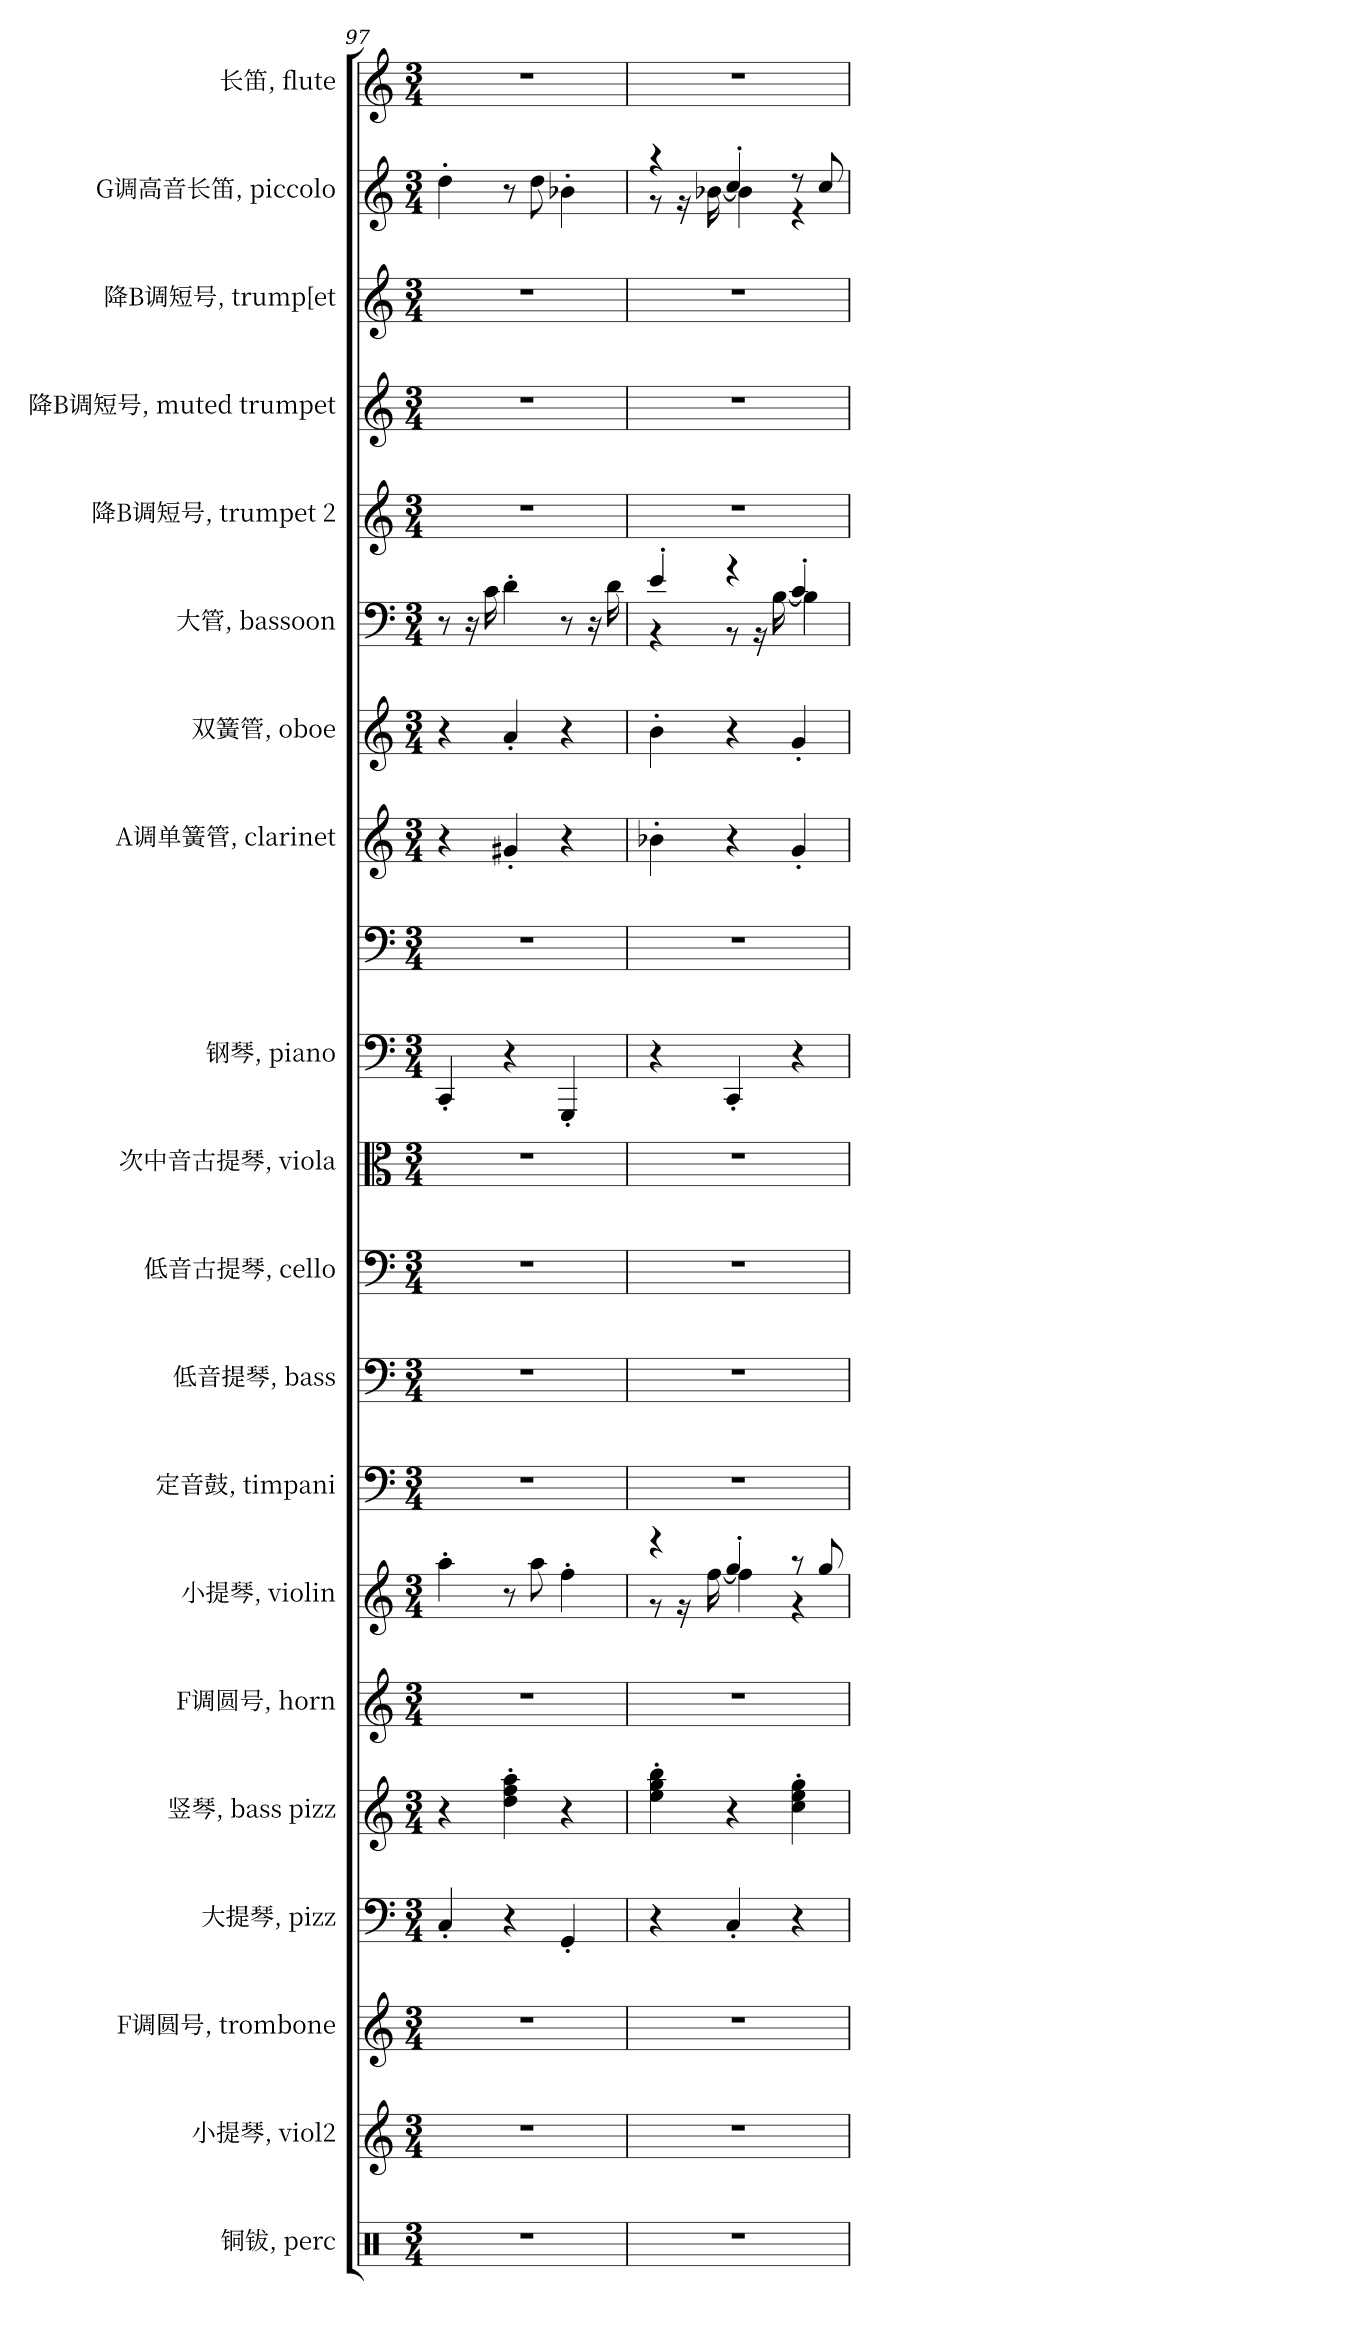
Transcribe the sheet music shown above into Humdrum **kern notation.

**kern	**kern	**kern	**kern	**kern	**kern	**kern	**kern	**kern	**kern	**kern	**kern	**kern	**kern	**kern	**kern	**kern	**kern	**kern	**kern	**kern
*part20	*part19	*part18	*part17	*part16	*part15	*part14	*part13	*part12	*part11	*part10	*part9	*part9	*part8	*part7	*part6	*part5	*part4	*part3	*part2	*part1
*staff21	*staff20	*staff19	*staff18	*staff17	*staff16	*staff15	*staff14	*staff13	*staff12	*staff11	*staff10	*staff9	*staff8	*staff7	*staff6	*staff5	*staff4	*staff3	*staff2	*staff1
*I"铜钹, perc	*I"小提琴, viol2	*I"F调圆号, trombone	*I"大提琴, pizz	*I"竖琴, bass pizz	*I"F调圆号, horn	*I"小提琴, violin	*I"定音鼓, timpani	*I"低音提琴, bass	*I"低音古提琴, cello	*I"次中音古提琴, viola	*I"钢琴, piano	*	*I"A调单簧管, clarinet	*I"双簧管, oboe	*I"大管, bassoon	*I"降B调短号, trumpet 2	*I"降B调短号, muted trumpet	*I"降B调短号, trump[et	*I"G调高音长笛, piccolo	*I"长笛, flute
*	*	*	*	*	*I'F Hn.	*I'Vln.	*I'Timp.	*	*	*	*I'Pno.	*	*I'A Cl.	*I'Ob.	*I'Bsn.	*	*	*	*	*I'Fl.
!!LO:PB:g=z
*clefX	*clefG2	*clefG2	*clefF4	*clefG2	*clefG2	*clefG2	*clefF4	*clefF4	*clefF4	*clefC3	*clefF4	*clefF4	*clefG2	*clefG2	*clefF4	*clefG2	*clefG2	*clefG2	*clefG2	*clefG2
*	*	*ITrd4c7	*	*	*ITrd4c7	*	*	*ITrd7c12	*	*	*	*	*ITrd2c3	*	*	*ITrd1c2	*ITrd1c2	*ITrd1c2	*ITrd-4c-7	*
*k[]	*k[]	*k[b-]	*k[]	*k[]	*k[b-]	*k[]	*k[]	*k[]	*k[]	*k[]	*k[]	*k[]	*k[f#c#g#]	*k[]	*k[]	*k[b-e-]	*k[b-e-]	*k[b-e-]	*k[f#]	*k[]
*M3/4	*M3/4	*M3/4	*M3/4	*M3/4	*M3/4	*M3/4	*M3/4	*M3/4	*M3/4	*M3/4	*M3/4	*M3/4	*M3/4	*M3/4	*M3/4	*M3/4	*M3/4	*M3/4	*M3/4	*M3/4
=97	=97	=97	=97	=97	=97	=97	=97	=97	=97	=97	=97	=97	=97	=97	=97	=97	=97	=97	=97	=97
2.r	2.r	2.r	4C'/	4r	2.r	4aa'\	2.r	2.r	2.r	2.r	4CC'/	2.r	4r	4r	8r	2.r	2.r	2.r	4aa'\	2.r
.	.	.	.	.	.	.	.	.	.	.	.	.	.	.	16r	.	.	.	.	.
.	.	.	.	.	.	.	.	.	.	.	.	.	.	.	16c\	.	.	.	.	.
.	.	.	4r	4dd\' 4ff\' 4aa\'	.	8r	.	.	.	.	4r	.	4e#X'/	4a'/	4d'\	.	.	.	8r	.
.	.	.	.	.	.	8aa\	.	.	.	.	.	.	.	.	.	.	.	.	8aa\	.
.	.	.	4GG'/	4r	.	4ff'\	.	.	.	.	4GGG'/	.	4r	4r	8r	.	.	.	4ffn'\	.
.	.	.	.	.	.	.	.	.	.	.	.	.	.	.	16r	.	.	.	.	.
.	.	.	.	.	.	.	.	.	.	.	.	.	.	.	16d\	.	.	.	.	.
=98	=98	=98	=98	=98	=98	=98	=98	=98	=98	=98	=98	=98	=98	=98	=98	=98	=98	=98	=98	=98
*	*	*	*	*	*	*^	*	*	*	*	*	*	*	*	*^	*	*	*	*^	*
2.r	2.r	2.r	4r	4ee\' 4gg\' 4bb\'	2.r	4r	8r	2.r	2.r	2.r	2.r	4r	2.r	4gn'\	4b'\	4e'/	4r	2.r	2.r	2.r	4r	8r	2.r
.	.	.	.	.	.	.	16r	.	.	.	.	.	.	.	.	.	.	.	.	.	.	16r	.
.	.	.	.	.	.	.	[16ff\	.	.	.	.	.	.	.	.	.	.	.	.	.	.	[16ffn\	.
.	.	.	4C'/	4r	.	4gg'/	4ff\]	.	.	.	.	4CC'/	.	4r	4r	4r	8r	.	.	.	4gg'/	4ff\]	.
.	.	.	.	.	.	.	.	.	.	.	.	.	.	.	.	.	16r	.	.	.	.	.	.
.	.	.	.	.	.	.	.	.	.	.	.	.	.	.	.	.	[16B\	.	.	.	.	.	.
.	.	.	4r	4cc\' 4ee\' 4gg\'	.	8r	4r	.	.	.	.	4r	.	4e'/	4g'/	4c'/	4B\]	.	.	.	8r	4r	.
.	.	.	.	.	.	8gg/	.	.	.	.	.	.	.	.	.	.	.	.	.	.	8gg/	.	.
*	*	*	*	*	*	*v	*v	*	*	*	*	*	*	*	*	*v	*v	*	*	*	*v	*v	*
=	=	=	=	=	=	=	=	=	=	=	=	=	=	=	=	=	=	=	=	=
*-	*-	*-	*-	*-	*-	*-	*-	*-	*-	*-	*-	*-	*-	*-	*-	*-	*-	*-	*-	*-
